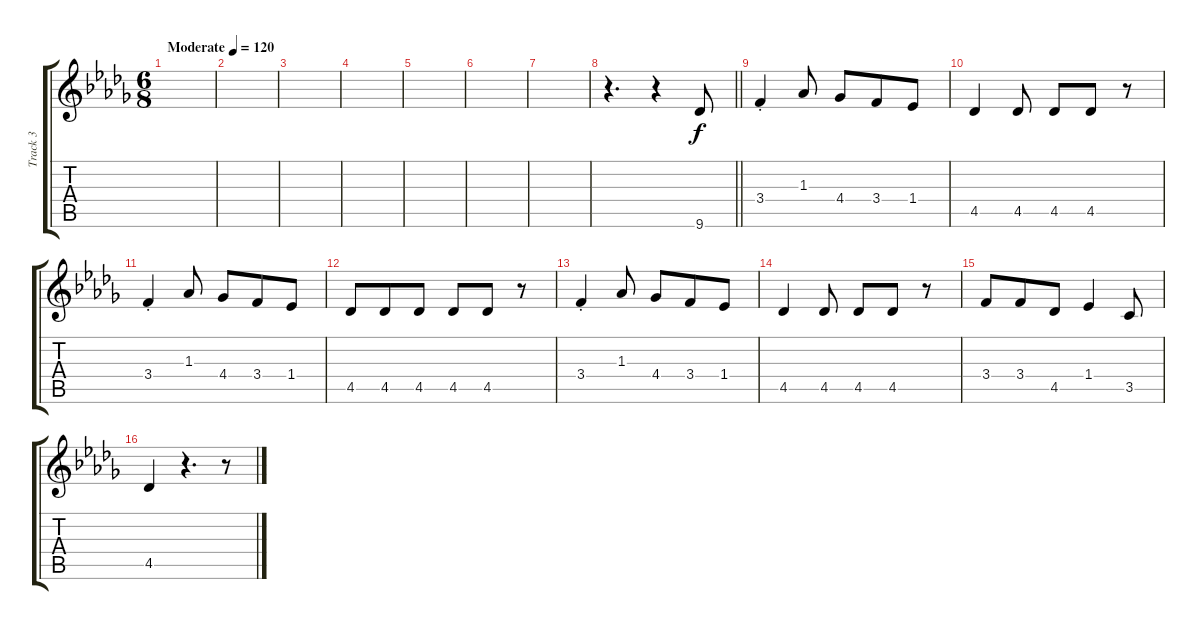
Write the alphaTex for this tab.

\track ("Track 3" "Track 3") {instrument altosax}
\staff {score tabs}
\tuning (E5 B4 G4 D4 A3 E3) {hide}
\ts (6 8)
\tempo (120 "Moderate")
\clef g2
\ks db
|
|
|
|
|
|
|
\barLineRight lightlight
r.4{d} r.4 9.6.8 |
3.4{st}.4{dy f} 1.3.8 4.4.8 3.4.8 1.4.8 |
4.5.4 4.5.8 4.5.8 4.5.8 r.8 |
3.4{st}.4 1.3.8 4.4.8 3.4.8 1.4.8 |
4.5.8 4.5.8 4.5.8 4.5.8 4.5.8 r.8 |
3.4{st}.4 1.3.8 4.4.8 3.4.8 1.4.8 |
4.5.4 4.5.8 4.5.8 4.5.8 r.8 |
3.4.8 3.4.8 4.5.8 1.4.4 3.5.8 |
4.5.4 r.4{d} r.8
